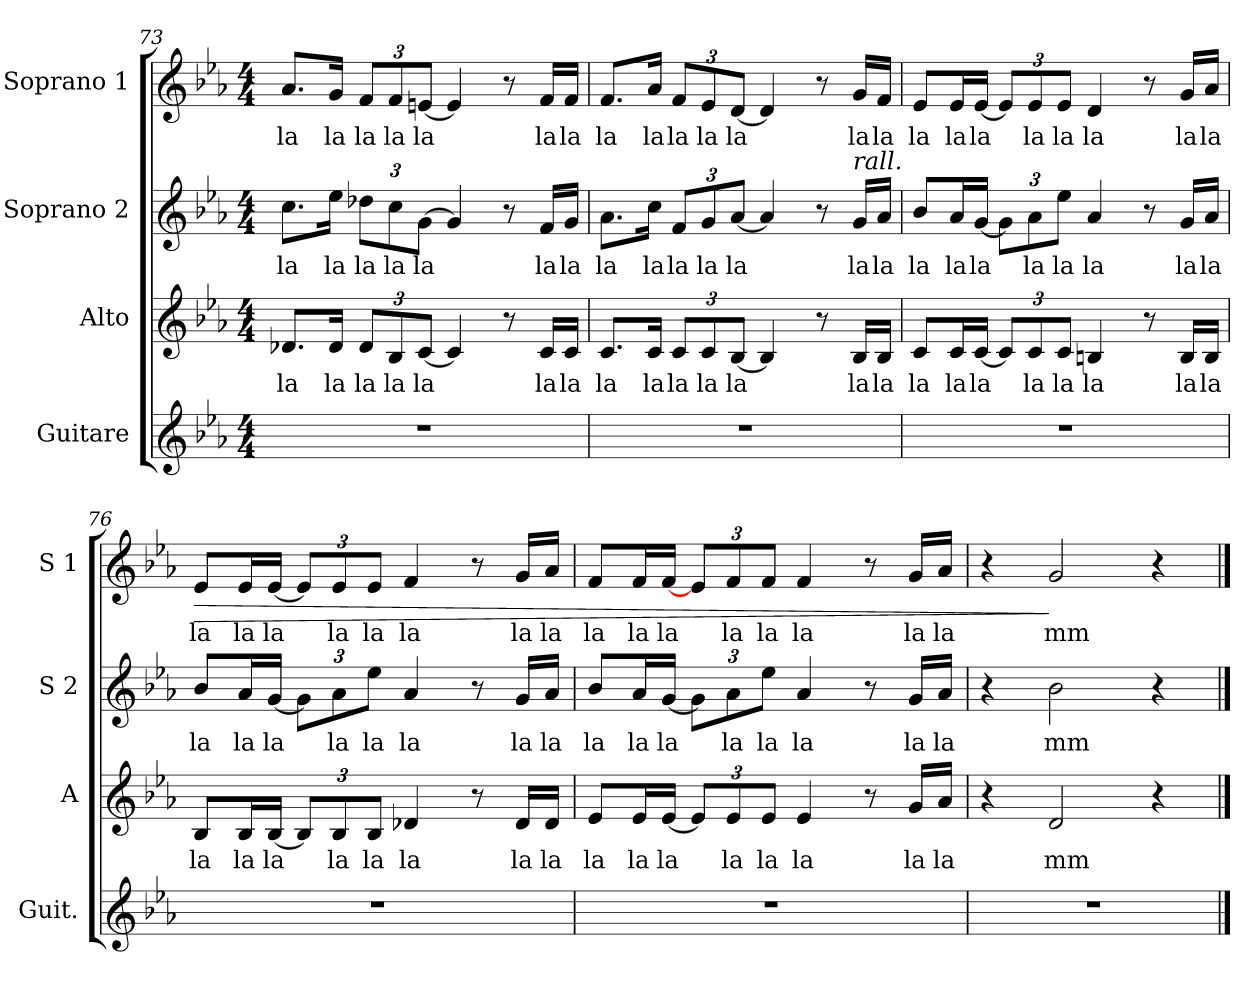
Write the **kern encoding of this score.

**kern	**kern	**text	**kern	**text	**kern	**text	**dynam
*part4	*part3	*part3	*part2	*part2	*part1	*part1	*part1
*staff4	*staff3	*staff3	*staff2	*staff2	*staff1	*staff1	*staff1
*I"Guitare	*I"Alto	*	*I"Soprano 2	*	*I"Soprano 1	*	*
*I'Guit.	*I'A	*	*I'S 2	*	*I'S 1	*	*
!!LO:PB:g=z
*clefG2	*clefG2	*	*clefG2	*	*clefG2	*	*
*ITrd7c12	*	*	*	*	*	*	*
*k[b-e-a-]	*k[b-e-a-]	*	*k[b-e-a-]	*	*k[b-e-a-]	*	*
*E-:	*E-:	*	*E-:	*	*E-:	*	*
*M4/4	*M4/4	*	*M4/4	*	*M4/4	*	*
=73	=73	=73	=73	=73	=73	=73	=73
!	!	!LO:LY:b	!	!	!	!	!
!	!	!	!	!LO:LY:b	!	!	!
!	!	!	!	!	!	!LO:LY:b	!
1r	8.d-X/L	la	8.cc\L	la	8.a-/L	la	.
!	!	!LO:LY:b	!	!	!	!	!
!	!	!	!	!LO:LY:b	!	!	!
!	!	!	!	!	!	!LO:LY:b	!
.	16d-/Jk	la	16ee-\Jk	la	16g/Jk	la	.
*	*Xbrackettup	*	*	*	*	*	*
!	!	!LO:LY:b	!	!	!	!	!
!	!	!	!	!LO:LY:b	!	!	!
*	*	*	*	*	*Xbrackettup	*	*
!	!	!	!	!	!	!LO:LY:b	!
.	12d-/L	la	12dd-X\L	la	12f/L	la	.
!	!	!LO:LY:b	!	!	!	!	!
!	!	!	!	!LO:LY:b	!	!	!
!	!	!	!	!	!	!LO:LY:b	!
.	12B-/	la	12cc\	la	12f/	la	.
!	!	!LO:LY:b	!	!	!	!	!
!	!	!	!	!LO:LY:b	!	!	!
!	!	!	!	!	!	!LO:LY:b	!
.	[<12c/J	la	[>12g\J	la	[<12en/J	la	.
.	4c/]	.	4g/]	.	4e/]	.	.
.	8r	.	8r	.	8r	.	.
!	!	!LO:LY:b	!	!	!	!	!
!	!	!	!	!LO:LY:b	!	!	!
!	!	!	!	!	!	!LO:LY:b	!
.	16c/LL	la	16f/LL	la	16f/LL	la	.
!	!	!LO:LY:b	!	!	!	!	!
!	!	!	!	!LO:LY:b	!	!	!
!	!	!	!	!	!	!LO:LY:b	!
.	16c/JJ	la	16g/JJ	la	16f/JJ	la	.
=74	=74	=74	=74	=74	=74	=74	=74
!	!	!LO:LY:b	!	!	!	!	!
!	!	!	!	!LO:LY:b	!	!	!
!	!	!	!	!	!	!LO:LY:b	!
1r	8.c/L	la	8.a-\L	la	8.f/L	la	.
!	!	!LO:LY:b	!	!	!	!	!
!	!	!	!	!LO:LY:b	!	!	!
!	!	!	!	!	!	!LO:LY:b	!
.	16c/Jk	la	16cc\Jk	la	16a-/Jk	la	.
*	*brackettup	*	*	*	*	*	*
!	!	!LO:LY:b	!	!	!	!	!
*	*	*	*Xbrackettup	*	*	*	*
!	!	!	!	!LO:LY:b	!	!	!
!	!	!	!	!	!	!LO:LY:b	!
.	12c/L	la	12f/L	la	12f/L	la	.
!	!	!LO:LY:b	!	!	!	!	!
!	!	!	!	!LO:LY:b	!	!	!
!	!	!	!	!	!	!LO:LY:b	!
.	12c/	la	12g/	la	12e-/	la	.
!	!	!LO:LY:b	!	!	!	!	!
!	!	!	!	!LO:LY:b	!	!	!
!	!	!	!	!	!	!LO:LY:b	!
.	[>12B-/J	la	[<12a-/J	la	[<12d/J	la	.
.	4B-/]	.	4a-/]	.	4d/]	.	.
.	8r	.	8r	.	8r	.	.
!	!	!LO:LY:b	!	!	!	!	!
!	!	!	!	!LO:LY:b	!	!	!
!	!	!	!LO:TX:a:i:t=rall.	!	!	!	!
!	!	!	!	!	!	!LO:LY:b	!
.	16B-/LL	la	16g/LL	la	16g/LL	la	.
!	!	!LO:LY:b	!	!	!	!	!
!	!	!	!	!LO:LY:b	!	!	!
!	!	!	!	!	!	!LO:LY:b	!
.	16B-/JJ	la	16a-/JJ	la	16f/JJ	la	.
=75	=75	=75	=75	=75	=75	=75	=75
!	!	!LO:LY:b	!	!	!	!	!
!	!	!	!	!LO:LY:b	!	!	!
!	!	!	!	!	!	!LO:LY:b	!
1r	8c/L	la	8b-/L	la	8e-/L	la	.
!	!	!LO:LY:b	!	!	!	!	!
!	!	!	!	!LO:LY:b	!	!	!
!	!	!	!	!	!	!LO:LY:b	!
.	16c/L	la	16a-/L	la	16e-/L	la	.
!	!	!LO:LY:b	!	!	!	!	!
!	!	!	!	!LO:LY:b	!	!	!
!	!	!	!	!	!	!LO:LY:b	!
.	[<16c/JJ	la	[<16g/JJ	la	[<16e-/JJ	la	.
*	*	*	*brackettup	*	*	*	*
.	12c/L]	.	12g\L]	.	12e-/L]	.	.
!	!	!LO:LY:b	!	!	!	!	!
!	!	!	!	!LO:LY:b	!	!	!
!	!	!	!	!	!	!LO:LY:b	!
.	12c/	la	12a-\	la	12e-/	la	.
!	!	!LO:LY:b	!	!	!	!	!
!	!	!	!	!LO:LY:b	!	!	!
!	!	!	!	!	!	!LO:LY:b	!
.	12c/J	la	12ee-\J	la	12e-/J	la	.
!	!	!LO:LY:b	!	!	!	!	!
!	!	!	!	!LO:LY:b	!	!	!
!	!	!	!	!	!	!LO:LY:b	!
.	4Bn/	la	4a-/	la	4d/	la	.
.	8r	.	8r	.	8r	.	.
!	!	!LO:LY:b	!	!	!	!	!
!	!	!	!	!LO:LY:b	!	!	!
!	!	!	!	!	!	!LO:LY:b	!
.	16B/LL	la	16g/LL	la	16g/LL	la	.
!	!	!LO:LY:b	!	!	!	!	!
!	!	!	!	!LO:LY:b	!	!	!
!	!	!	!	!	!	!LO:LY:b	!
.	16B/JJ	la	16a-/JJ	la	16a-/JJ	la	.
!!LO:LB:g=z
=76	=76	=76	=76	=76	=76	=76	=76
!	!	!LO:LY:b	!	!	!	!	!
!	!	!	!	!LO:LY:b	!	!	!
!	!	!	!	!	!	!LO:LY:b	!LO:HP:b
1r	8B-/L	la	8b-/L	la	8e-/L	la	>
!	!	!LO:LY:b	!	!	!	!	!
!	!	!	!	!LO:LY:b	!	!	!
!	!	!	!	!	!	!LO:LY:b	!
.	16B-/L	la	16a-/L	la	16e-/L	la	.
!	!	!LO:LY:b	!	!	!	!	!
!	!	!	!	!LO:LY:b	!	!	!
!	!	!	!	!	!	!LO:LY:b	!
.	[<16B-/JJ	la	[<16g/JJ	la	[<16e-/JJ	la	.
.	12B-/L]	.	12g\L]	.	12e-/L]	.	.
!	!	!LO:LY:b	!	!	!	!	!
!	!	!	!	!LO:LY:b	!	!	!
!	!	!	!	!	!	!LO:LY:b	!
.	12B-/	la	12a-\	la	12e-/	la	.
!	!	!LO:LY:b	!	!	!	!	!
!	!	!	!	!LO:LY:b	!	!	!
!	!	!	!	!	!	!LO:LY:b	!
.	12B-/J	la	12ee-\J	la	12e-/J	la	.
!	!	!LO:LY:b	!	!	!	!	!
!	!	!	!	!LO:LY:b	!	!	!
!	!	!	!	!	!	!LO:LY:b	!
.	4d-X/	la	4a-/	la	4f/	la	.
.	8r	.	8r	.	8r	.	.
!	!	!LO:LY:b	!	!	!	!	!
!	!	!	!	!LO:LY:b	!	!	!
!	!	!	!	!	!	!LO:LY:b	!
.	16d-/LL	la	16g/LL	la	16g/LL	la	.
!	!	!LO:LY:b	!	!	!	!	!
!	!	!	!	!LO:LY:b	!	!	!
!	!	!	!	!	!	!LO:LY:b	!
.	16d-/JJ	la	16a-/JJ	la	16a-/JJ	la	.
=77	=77	=77	=77	=77	=77	=77	=77
!	!	!LO:LY:b	!	!	!	!	!
!	!	!	!	!LO:LY:b	!	!	!
!	!	!	!	!	!	!LO:LY:b	!
1r	8e-/L	la	8b-/L	la	8f/L	la	.
!	!	!LO:LY:b	!	!	!	!	!
!	!	!	!	!LO:LY:b	!	!	!
!	!	!	!	!	!	!LO:LY:b	!
.	16e-/L	la	16a-/L	la	16f/L	la	.
!	!	!LO:LY:b	!	!	!	!	!
!	!	!	!	!LO:LY:b	!	!	!
!	!	!	!	!	!	!LO:LY:b	!
.	[<16e-/JJ	la	[<16g/JJ	la	[<16f/JJ	la	.
.	12e-/L]	.	12g\L]	.	12e-/L	.	.
!	!	!LO:LY:b	!	!	!	!	!
!	!	!	!	!LO:LY:b	!	!	!
!	!	!	!	!	!	!LO:LY:b	!
.	12e-/	la	12a-\	la	12f/	la	.
!	!	!LO:LY:b	!	!	!	!	!
!	!	!	!	!LO:LY:b	!	!	!
!	!	!	!	!	!	!LO:LY:b	!
.	12e-/J	la	12ee-\J	la	12f/J	la	.
!	!	!LO:LY:b	!	!	!	!	!
!	!	!	!	!LO:LY:b	!	!	!
!	!	!	!	!	!	!LO:LY:b	!
.	4e-/	la	4a-/	la	4f/	la	.
.	8r	.	8r	.	8r	.	.
!	!	!LO:LY:b	!	!	!	!	!
!	!	!	!	!LO:LY:b	!	!	!
!	!	!	!	!	!	!LO:LY:b	!
.	16g/LL	la	16g/LL	la	16g/LL	la	.
!	!	!LO:LY:b	!	!	!	!	!
!	!	!	!	!LO:LY:b	!	!	!
!	!	!	!	!	!	!LO:LY:b	!
.	16a-/JJ	la	16a-/JJ	la	16a-/JJ	la	.
=78	=78	=78	=78	=78	=78	=78	=78
1r	4r	.	4r	.	4r	.	.
!	!	!LO:LY:b	!	!	!	!	!
!	!	!	!	!LO:LY:b	!	!	!
!	!	!	!	!	!	!LO:LY:b	!
.	2d/	mm	2b-\	mm	2g/	mm	]
.	4r	.	4r	.	4r	.	.
==	==	==	==	==	==	==	==
*-	*-	*-	*-	*-	*-	*-	*-
